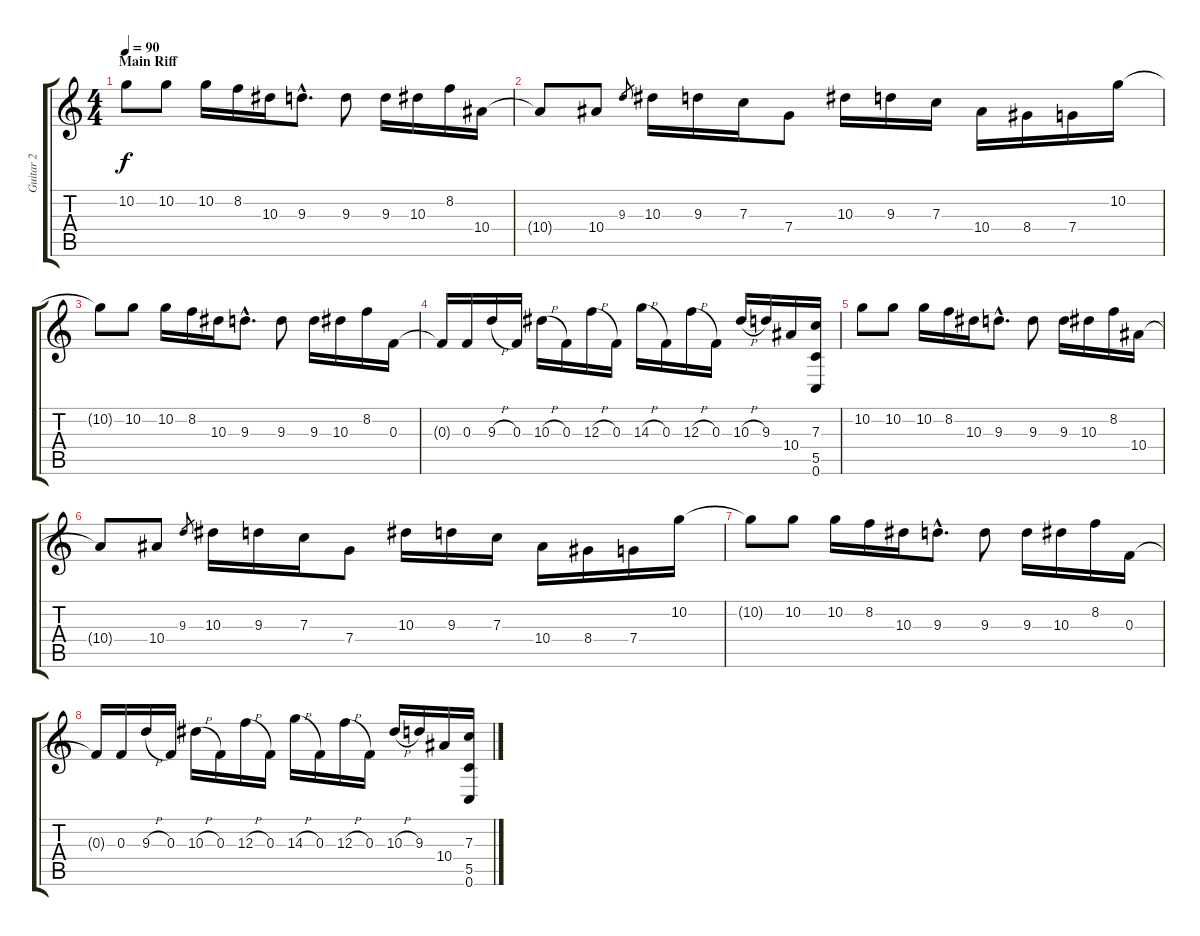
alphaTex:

\track ("Guitar 2" "Guitar 2") {instrument distortionguitar}
\staff {score tabs}
\tuning (D4 A3 F3 C3 G2 C2) {hide}
\ts (4 4)
\section ("" "Main Riff")
\tempo 90
\clef g2
\ks c
10.2.8{dy f instrument distortionguitar} 10.2.8 10.2.16 8.2.16 10.3.16 9.3{hac}.8{d} 9.3.8 9.3.16 10.3.16 8.2.16 10.4.16 |
10.4{t}.8 10.4.8 9.3.8{gr} 10.3.16 9.3.16 7.3.16 7.4.8 10.3.16 9.3.16 7.3.16 10.4.16 8.4.16 7.4.16 10.2.16 |
10.2{t}.8 10.2.8 10.2.16 8.2.16 10.3.16 9.3{hac}.8{d} 9.3.8 9.3.16 10.3.16 8.2.16 0.3.16 |
0.3{t}.16 0.3.16 9.3{h}.16 0.3.16 10.3{h}.16 0.3.16 12.3{h}.16 0.3.16 14.3{h}.16 0.3.16 12.3{h}.16 0.3.16 10.3{h}.16 9.3.16 10.4.16 (7.3 5.5 0.6).16 |
10.2.8 10.2.8 10.2.16 8.2.16 10.3.16 9.3{hac}.8{d} 9.3.8 9.3.16 10.3.16 8.2.16 10.4.16 |
10.4{t}.8 10.4.8 9.3.8{gr} 10.3.16 9.3.16 7.3.16 7.4.8 10.3.16 9.3.16 7.3.16 10.4.16 8.4.16 7.4.16 10.2.16 |
10.2{t}.8 10.2.8 10.2.16 8.2.16 10.3.16 9.3{hac}.8{d} 9.3.8 9.3.16 10.3.16 8.2.16 0.3.16 |
0.3{t}.16 0.3.16 9.3{h}.16 0.3.16 10.3{h}.16 0.3.16 12.3{h}.16 0.3.16 14.3{h}.16 0.3.16 12.3{h}.16 0.3.16 10.3{h}.16 9.3.16 10.4.16 (7.3 5.5 0.6).16
